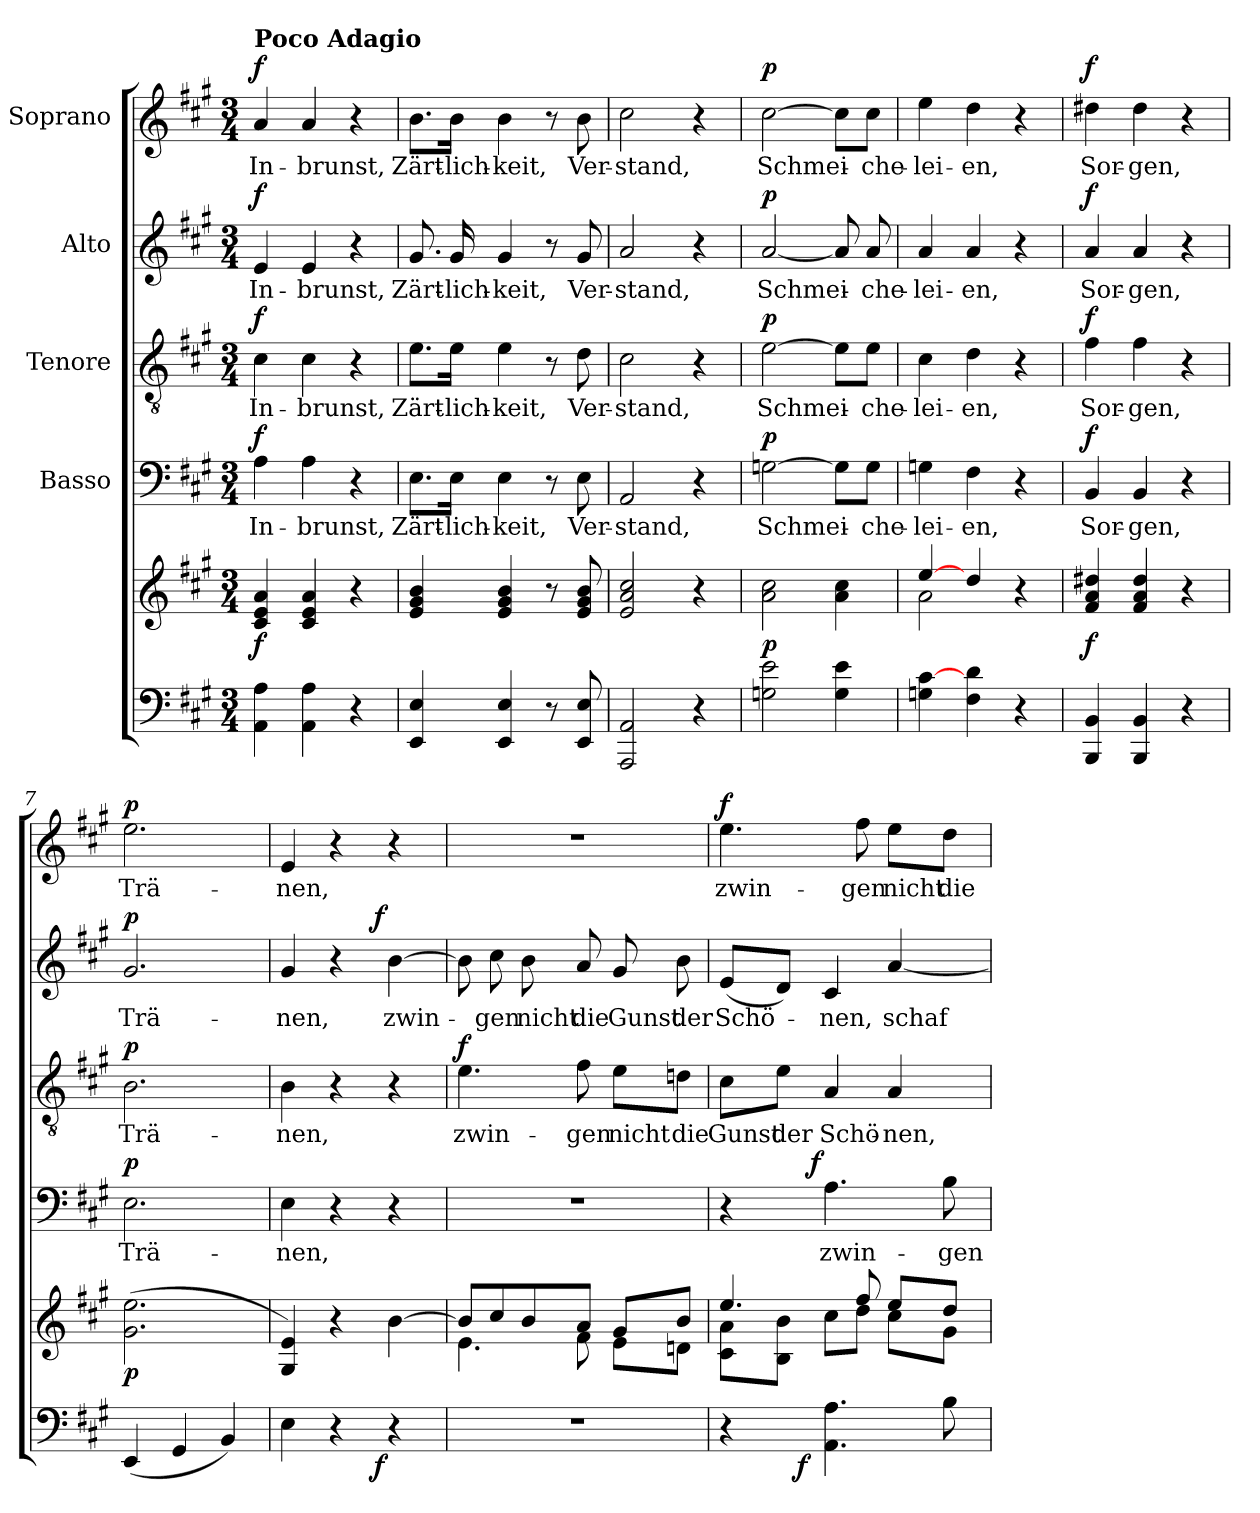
**kern	**dynam	**kern	**dynam	**kern	**text	**dynam	**kern	**text	**dynam	**kern	**text	**dynam	**kern	**text	**dynam
*part6	*part6	*part5	*part5	*part4	*part4	*part4	*part3	*part3	*part3	*part2	*part2	*part2	*part1	*part1	*part1
*staff6	*staff6	*staff5	*staff5	*staff4	*staff4	*staff4	*staff3	*staff3	*staff3	*staff2	*staff2	*staff2	*staff1	*staff1	*staff1
*	*	*	*	*I"Basso	*	*	*I"Tenore	*	*	*I"Alto	*	*	*I"Soprano	*	*
*clefF4	*	*clefG2	*	*clefF4	*	*	*clefGv2	*	*	*clefG2	*	*	*clefG2	*	*
*k[f#c#g#]	*	*k[f#c#g#]	*	*k[f#c#g#]	*	*	*k[f#c#g#]	*	*	*k[f#c#g#]	*	*	*k[f#c#g#]	*	*
*A:	*	*A:	*	*A:	*	*	*A:	*	*	*A:	*	*	*A:	*	*
*M3/4	*	*M3/4	*	*M3/4	*	*	*M3/4	*	*	*M3/4	*	*	*M3/4	*	*
=1	=1	=1	=1	=1	=1	=1	=1	=1	=1	=1	=1	=1	=1	=1	=1
!	!	!	!	!	!	!	!	!	!	!	!	!	!LO:TX:a:B:t=Poco Adagio	!	!
!	!	!	!LO:DY:b	!	!	!LO:DY:a	!	!	!LO:DY:a	!	!	!LO:DY:a	!	!	!LO:DY:a
4AA\ 4A\	.	4c#/ 4e/ 4a/	f	4A\	In-	f	4c#\	In-	f	4e/	In-	f	4a/	In-	f
4AA\ 4A\	.	4c#/ 4e/ 4a/	.	4A\	-brunst,	.	4c#\	-brunst,	.	4e/	-brunst,	.	4a/	-brunst,	.
4r	.	4r	.	4r	.	.	4r	.	.	4r	.	.	4r	.	.
=2	=2	=2	=2	=2	=2	=2	=2	=2	=2	=2	=2	=2	=2	=2	=2
4EE/ 4E/	.	4e/ 4g#/ 4b/	.	8.E\L	Zärt-	.	8.e\L	Zärt-	.	8.g#/	Zärt-	.	8.b\L	Zärt-	.
.	.	.	.	16E\Jk	-lich-	.	16e\Jk	-lich-	.	16g#/	-lich-	.	16b\Jk	-lich-	.
4EE/ 4E/	.	4e/ 4g#/ 4b/	.	4E\	-keit,	.	4e\	-keit,	.	4g#/	-keit,	.	4b\	-keit,	.
8r	.	8r	.	8r	.	.	8r	.	.	8r	.	.	8r	.	.
8EE/ 8E/	.	8e/ 8g#/ 8b/	.	8E\	Ver-	.	8d\	Ver-	.	8g#/	Ver-	.	8b\	Ver-	.
=3	=3	=3	=3	=3	=3	=3	=3	=3	=3	=3	=3	=3	=3	=3	=3
2AAA/ 2AA/	.	2e/ 2a/ 2cc#/	.	2AA/	-stand,	.	2c#\	-stand,	.	2a/	-stand,	.	2cc#\	-stand,	.
4r	.	4r	.	4r	.	.	4r	.	.	4r	.	.	4r	.	.
=4	=4	=4	=4	=4	=4	=4	=4	=4	=4	=4	=4	=4	=4	=4	=4
!	!	!	!LO:DY:b	!	!	!LO:DY:a	!	!	!LO:DY:a	!	!	!LO:DY:a	!	!	!LO:DY:a
2Gn\ 2e\	.	2a\ 2cc#\	p	[2Gn\	Schmei-	p	[2e\	Schmei-	p	[2a/	Schmei-	p	[2cc#\	Schmei-	p
4G\ 4e\	.	4a\ 4cc#\	.	8G\L]	.	.	8e\L]	.	.	8a/]	.	.	8cc#\L]	.	.
.	.	.	.	8G\J	-che-	.	8e\J	-che-	.	8a/	-che-	.	8cc#\J	-che-	.
=5	=5	=5	=5	=5	=5	=5	=5	=5	=5	=5	=5	=5	=5	=5	=5
*	*	*^	*	*	*	*	*	*	*	*	*	*	*	*	*
4Gn\ [4c#\	.	[>4ee/	2a\	.	4Gn\	-lei-	.	4c#\	-lei-	.	4a/	-lei-	.	4ee\	-lei-	.
4F#\ 4d\	.	4dd/	.	.	4F#\	-en,	.	4d\	-en,	.	4a/	-en,	.	4dd\	-en,	.
4r	.	4ra	4ryy	.	4r	.	.	4r	.	.	4r	.	.	4r	.	.
!!LO:LB:g=z
=6	=6	=6	=6	=6	=6	=6	=6	=6	=6	=6	=6	=6	=6	=6	=6	=6
!	!	!	!	!LO:DY:b	!	!	!LO:DY:a	!	!	!LO:DY:a	!	!	!LO:DY:a	!	!	!LO:DY:a
*	*	*v	*v	*	*	*	*	*	*	*	*	*	*	*	*	*
4BBB/ 4BB/	.	4f#/ 4a/ 4dd#X/	f	4BB/	Sor-	f	4f#\	Sor-	f	4a/	Sor-	f	4dd#X\	Sor-	f
4BBB/ 4BB/	.	4f#/ 4a/ 4dd#/	.	4BB/	-gen,	.	4f#\	-gen,	.	4a/	-gen,	.	4dd#\	-gen,	.
4r	.	4r	.	4r	.	.	4r	.	.	4r	.	.	4r	.	.
=7	=7	=7	=7	=7	=7	=7	=7	=7	=7	=7	=7	=7	=7	=7	=7
!	!	!	!LO:DY:b	!	!	!LO:DY:a	!	!	!LO:DY:a	!	!	!LO:DY:a	!	!	!LO:DY:a
(4EE/	.	(2.g#\ 2.ee\	p	2.E\	Trä-	p	2.B\	Trä-	p	2.g#/	Trä-	p	2.ee\	Trä-	p
4GG#/	.	.	.	.	.	.	.	.	.	.	.	.	.	.	.
4BB/)	.	.	.	.	.	.	.	.	.	.	.	.	.	.	.
=8	=8	=8	=8	=8	=8	=8	=8	=8	=8	=8	=8	=8	=8	=8	=8
*^	*	*	*	*	*	*	*	*	*	*^	*	*	*	*	*
4E\	4...ryy	.	4G#/ 4e/)	.	4E\	-nen,	.	4B\	-nen,	.	4g#/	4...ryy	-nen,	.	4e/	-nen,	.
4r	.	.	4r	.	4r	.	.	4r	.	.	4r	.	.	.	4r	.	.
!	!	!LO:DY:b	!	!	!	!	!	!	!	!	!	!	!	!LO:DY:a	!	!	!
.	4ryy	f	.	.	.	.	.	.	.	.	.	4ryy	.	f	.	.	.
4r	.	.	[4b\	.	4r	.	.	4r	.	.	[4b\	.	zwin-	.	4r	.	.
.	32ryy	.	.	.	.	.	.	.	.	.	.	32ryy	.	.	.	.	.
=9	=9	=9	=9	=9	=9	=9	=9	=9	=9	=9	=9	=9	=9	=9	=9	=9	=9
*	*	*	*^	*	*	*	*	*	*	*	*	*	*	*	*	*	*
!	!	!	!	!	!	!	!	!	!	!	!LO:DY:a	!	!	!	!	!	!	!
*v	*v	*	*	*	*	*	*	*	*	*	*	*v	*v	*	*	*	*	*
2.r	.	8b/L]	4.e\	.	2.r	.	.	4.e\	zwin-	f	8b\]	.	.	2.r	.	.
.	.	8cc#/	.	.	.	.	.	.	.	.	8cc#\	-gen	.	.	.	.
.	.	8b/	.	.	.	.	.	.	.	.	8b\	nicht	.	.	.	.
.	.	8a/J	8f#\	.	.	.	.	8f#\	-gen	.	8a/	die	.	.	.	.
.	.	8g#/L	8e\L	.	.	.	.	8e\L	nicht	.	8g#/	Gunst	.	.	.	.
.	.	8b/J	8dn\J	.	.	.	.	8dn\J	die	.	8b\	der	.	.	.	.
=10	=10	=10	=10	=10	=10	=10	=10	=10	=10	=10	=10	=10	=10	=10	=10	=10
!	!	!	!	!	!	!	!	!	!	!	!	!	!	!	!	!LO:DY:a
*^	*	*	*	*	*^	*	*	*	*	*	*	*	*	*	*	*
4r	8.ryy	.	4.ee/	8c#\ 8a\L	.	4r	8..ryy	.	.	8c#\L	Gunst	.	(8e/L	Schö-	.	4.ee\	zwin-	f
.	.	.	.	8B\ 8b\J	.	.	.	.	.	8e\J	der	.	8d/J)	.	.	.	.	.
!	!	!LO:DY:b	!	!	!	!	!	!	!	!	!	!	!	!	!	!	!	!
.	2ryy	f	.	.	.	.	.	.	.	.	.	.	.	.	.	.	.	.
!	!	!	!	!	!	!	!	!	!LO:DY:a	!	!	!	!	!	!	!	!	!
.	.	.	.	.	.	.	2ryy	.	f	.	.	.	.	.	.	.	.	.
4.AA\ 4.A\	.	.	.	8cc#\L	.	4.A\	.	zwin-	.	4A/	Schö-	.	4c#/	-nen,	.	.	.	.
.	.	.	8ff#/	8dd\J	.	.	.	.	.	.	.	.	.	.	.	8ff#\	-gen	.
.	.	.	8ee/L	8cc#\L	.	.	.	.	.	4A/	-nen,	.	[4a/	schaf-	.	8ee\L	nicht	.
8B\	.	.	8dd/J	8g#\J	.	8B\	.	-gen	.	.	.	.	.	.	.	8dd\J	die	.
.	16ryy	.	.	.	.	.	.	.	.	.	.	.	.	.	.	.	.	.
.	.	.	.	.	.	.	32ryy	.	.	.	.	.	.	.	.	.	.	.
*v	*v	*	*	*	*	*v	*v	*	*	*	*	*	*	*	*	*	*	*
*	*	*v	*v	*	*	*	*	*	*	*	*	*	*	*	*	*
=	=	=	=	=	=	=	=	=	=	=	=	=	=	=	=
*-	*-	*-	*-	*-	*-	*-	*-	*-	*-	*-	*-	*-	*-	*-	*-
